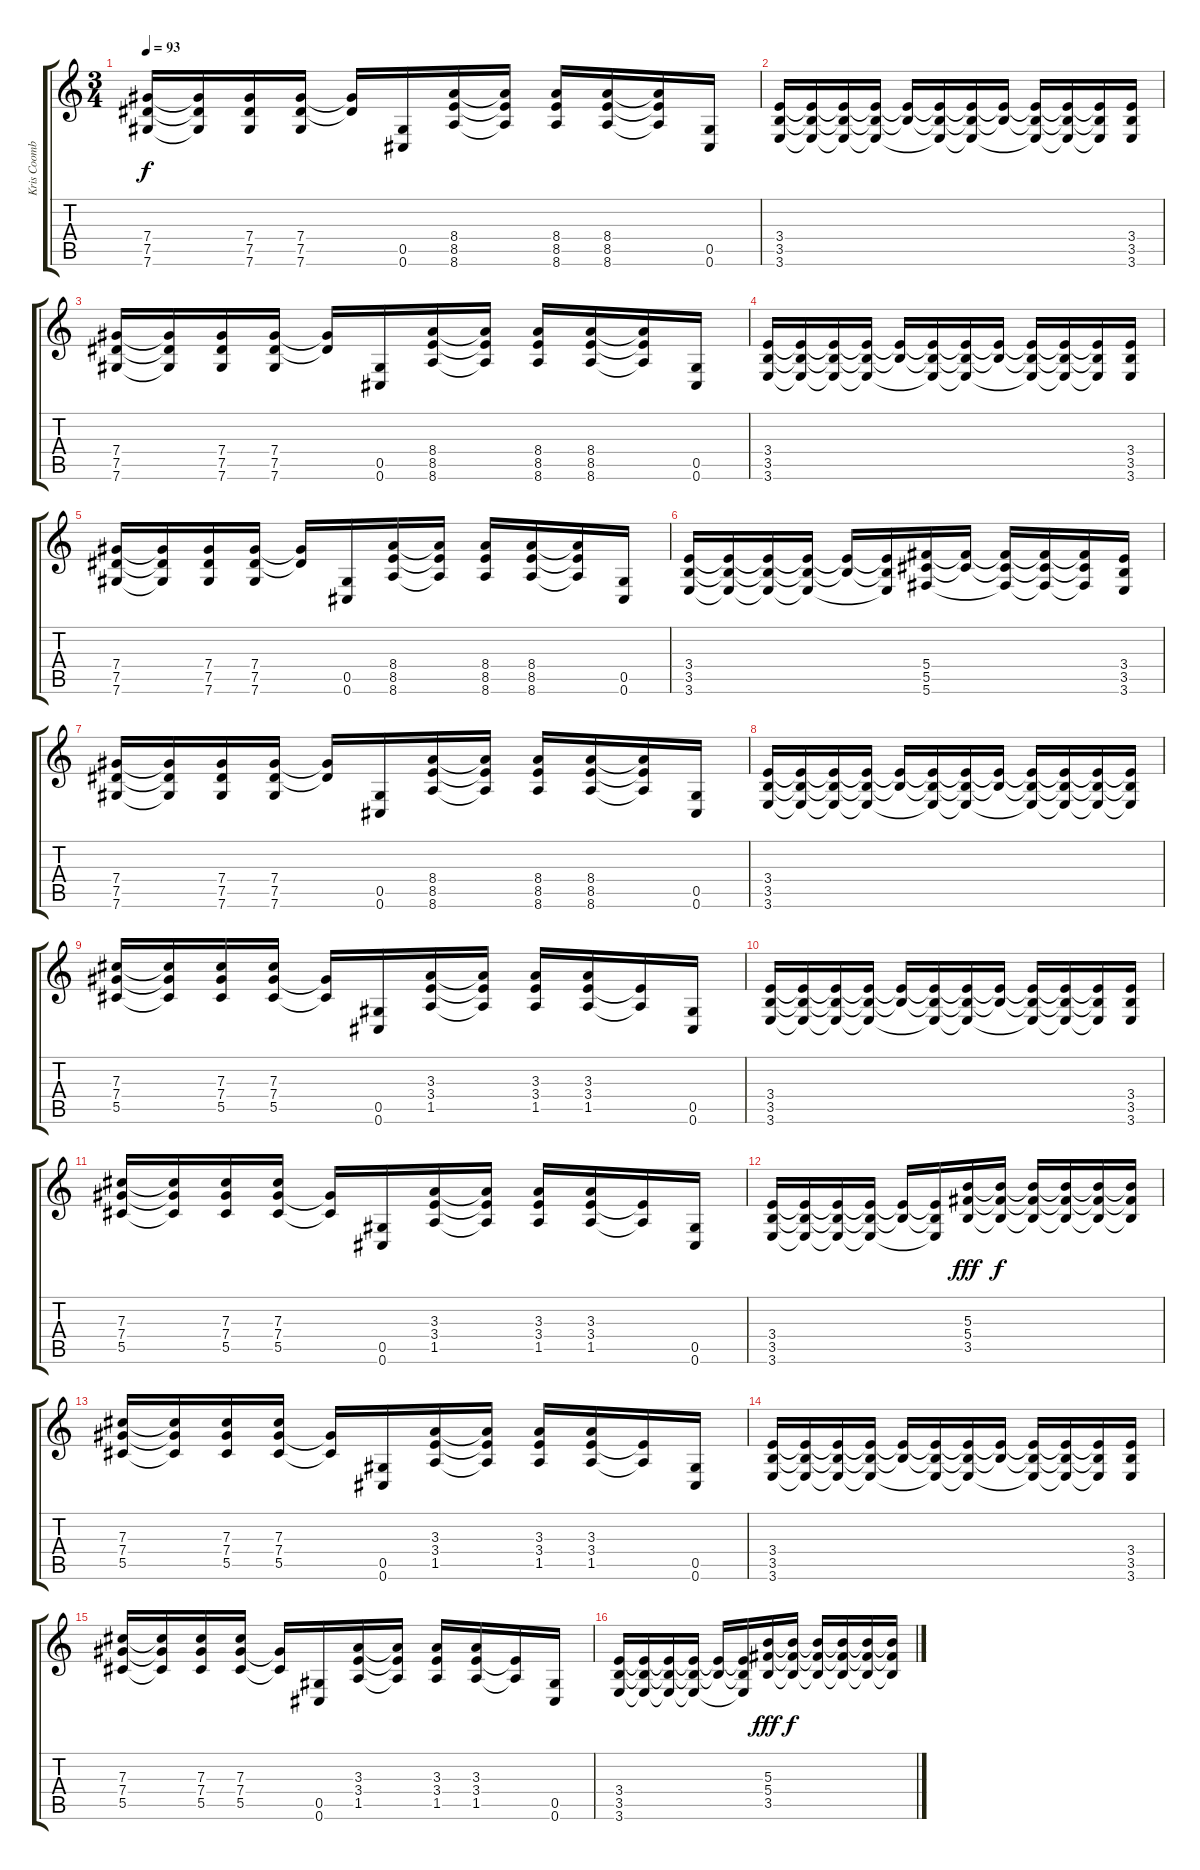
\track ("Kris Coombs" "Kris Coomb") {instrument distortionguitar}
\staff {score tabs}
\tuning (Eb4 Bb3 Gb3 Db3 Ab2 Db2) {hide}
\ts (3 4)
\tempo 93
\clef g2
\ks c
(7.4 7.5 7.6).16{dy f} (7.4{t} 7.5{t} 7.6{t}).16 (7.4 7.5 7.6).16 (7.4 7.5 7.6).16 (7.4{t} 7.5{t}).16 (0.5 0.6).16 (8.4 8.5 8.6).16 (8.4{t} 8.5{t} 8.6{t}).16 (8.4 8.5 8.6).16 (8.4 8.5 8.6).16 (8.4{t} 8.5{t} 8.6{t}).16 (0.5 0.6).16 |
(3.4 3.5 3.6).16 (3.4{t} 3.5{t} 3.6{t}).16 (3.4{t} 3.5{t} 3.6{t}).16 (3.4{t} 3.5{t} 3.6{t}).16 (3.4{t} 3.5{t}).16 (3.4{t} 3.5{t} 3.6{t}).16 (3.4{t} 3.5{t} 3.6{t}).16 (3.4{t} 3.5{t}).16 (3.4{t} 3.5{t} 3.6{t}).16 (3.4{t} 3.5{t} 3.6{t}).16 (3.4{t} 3.5{t} 3.6{t}).16 (3.4 3.5 3.6).16 |
(7.4 7.5 7.6).16 (7.4{t} 7.5{t} 7.6{t}).16 (7.4 7.5 7.6).16 (7.4 7.5 7.6).16 (7.4{t} 7.5{t}).16 (0.5 0.6).16 (8.4 8.5 8.6).16 (8.4{t} 8.5{t} 8.6{t}).16 (8.4 8.5 8.6).16 (8.4 8.5 8.6).16 (8.4{t} 8.5{t} 8.6{t}).16 (0.5 0.6).16 |
(3.4 3.5 3.6).16 (3.4{t} 3.5{t} 3.6{t}).16 (3.4{t} 3.5{t} 3.6{t}).16 (3.4{t} 3.5{t} 3.6{t}).16 (3.4{t} 3.5{t}).16 (3.4{t} 3.5{t} 3.6{t}).16 (3.4{t} 3.5{t} 3.6{t}).16 (3.4{t} 3.5{t}).16 (3.4{t} 3.5{t} 3.6{t}).16 (3.4{t} 3.5{t} 3.6{t}).16 (3.4{t} 3.5{t} 3.6{t}).16 (3.4 3.5 3.6).16 |
(7.4 7.5 7.6).16 (7.4{t} 7.5{t} 7.6{t}).16 (7.4 7.5 7.6).16 (7.4 7.5 7.6).16 (7.4{t} 7.5{t}).16 (0.5 0.6).16 (8.4 8.5 8.6).16 (8.4{t} 8.5{t} 8.6{t}).16 (8.4 8.5 8.6).16 (8.4 8.5 8.6).16 (8.4{t} 8.5{t} 8.6{t}).16 (0.5 0.6).16 |
(3.4 3.5 3.6).16 (3.4{t} 3.5{t} 3.6{t}).16 (3.4{t} 3.5{t} 3.6{t}).16 (3.4{t} 3.5{t} 3.6{t}).16 (3.4{t} 3.5{t}).16 (3.4{t} 3.5{t} 3.6{t}).16 (5.4 5.5 5.6).16 (5.4{t} 5.5{t}).16 (5.4{t} 5.5{t} 5.6{t}).16 (5.4{t} 5.5{t} 5.6{t}).16 (5.4{t} 5.5{t} 5.6{t}).16 (3.4 3.5 3.6).16 |
(7.4 7.5 7.6).16 (7.4{t} 7.5{t} 7.6{t}).16 (7.4 7.5 7.6).16 (7.4 7.5 7.6).16 (7.4{t} 7.5{t}).16 (0.5 0.6).16 (8.4 8.5 8.6).16 (8.4{t} 8.5{t} 8.6{t}).16 (8.4 8.5 8.6).16 (8.4 8.5 8.6).16 (8.4{t} 8.5{t} 8.6{t}).16 (0.5 0.6).16 |
(3.4 3.5 3.6).16 (3.4{t} 3.5{t} 3.6{t}).16 (3.4{t} 3.5{t} 3.6{t}).16 (3.4{t} 3.5{t} 3.6{t}).16 (3.4{t} 3.5{t}).16 (3.4{t} 3.5{t} 3.6{t}).16 (3.4{t} 3.5{t} 3.6{t}).16 (3.4{t} 3.5{t}).16 (3.4{t} 3.5{t} 3.6{t}).16 (3.4{t} 3.5{t} 3.6{t}).16 (3.4{t} 3.5{t} 3.6{t}).16 (3.4{t} 3.5{t} 3.6{t}).16 |
(7.3 7.4 5.5).16 (7.3{t} 7.4{t} 5.5{t}).16 (7.3 7.4 5.5).16 (7.3 7.4 5.5).16 (7.4{t} 5.5{t}).16 (0.5 0.6).16 (3.3 3.4 1.5).16 (3.3{t} 3.4{t} 1.5{t}).16 (3.3 3.4 1.5).16 (3.3 3.4 1.5).16 (3.4{t} 1.5{t}).16 (0.5 0.6).16 |
(3.4 3.5 3.6).16 (3.4{t} 3.5{t} 3.6{t}).16 (3.4{t} 3.5{t} 3.6{t}).16 (3.4{t} 3.5{t} 3.6{t}).16 (3.4{t} 3.5{t}).16 (3.4{t} 3.5{t} 3.6{t}).16 (3.4{t} 3.5{t} 3.6{t}).16 (3.4{t} 3.5{t}).16 (3.4{t} 3.5{t} 3.6{t}).16 (3.4{t} 3.5{t} 3.6{t}).16 (3.4{t} 3.5{t} 3.6{t}).16 (3.4 3.5 3.6).16 |
(7.3 7.4 5.5).16 (7.3{t} 7.4{t} 5.5{t}).16 (7.3 7.4 5.5).16 (7.3 7.4 5.5).16 (7.4{t} 5.5{t}).16 (0.5 0.6).16 (3.3 3.4 1.5).16 (3.3{t} 3.4{t} 1.5{t}).16 (3.3 3.4 1.5).16 (3.3 3.4 1.5).16 (3.4{t} 1.5{t}).16 (0.5 0.6).16 |
(3.4 3.5 3.6).16 (3.4{t} 3.5{t} 3.6{t}).16 (3.4{t} 3.5{t} 3.6{t}).16 (3.4{t} 3.5{t} 3.6{t}).16 (3.4{t} 3.5{t}).16 (3.4{t} 3.5{t} 3.6{t}).16 (5.3 5.4 3.5).16{dy fff} (5.3{t} 5.4{t} 3.5{t}).16{dy f} (5.3{t} 5.4{t} 3.5{t}).16 (5.3{t} 5.4{t} 3.5{t}).16 (5.3{t} 5.4{t} 3.5{t}).16 (5.3{t} 5.4{t} 3.5{t}).16 |
(7.3 7.4 5.5).16 (7.3{t} 7.4{t} 5.5{t}).16 (7.3 7.4 5.5).16 (7.3 7.4 5.5).16 (7.4{t} 5.5{t}).16 (0.5 0.6).16 (3.3 3.4 1.5).16 (3.3{t} 3.4{t} 1.5{t}).16 (3.3 3.4 1.5).16 (3.3 3.4 1.5).16 (3.4{t} 1.5{t}).16 (0.5 0.6).16 |
(3.4 3.5 3.6).16 (3.4{t} 3.5{t} 3.6{t}).16 (3.4{t} 3.5{t} 3.6{t}).16 (3.4{t} 3.5{t} 3.6{t}).16 (3.4{t} 3.5{t}).16 (3.4{t} 3.5{t} 3.6{t}).16 (3.4{t} 3.5{t} 3.6{t}).16 (3.4{t} 3.5{t}).16 (3.4{t} 3.5{t} 3.6{t}).16 (3.4{t} 3.5{t} 3.6{t}).16 (3.4{t} 3.5{t} 3.6{t}).16 (3.4 3.5 3.6).16 |
(7.3 7.4 5.5).16 (7.3{t} 7.4{t} 5.5{t}).16 (7.3 7.4 5.5).16 (7.3 7.4 5.5).16 (7.4{t} 5.5{t}).16 (0.5 0.6).16 (3.3 3.4 1.5).16 (3.3{t} 3.4{t} 1.5{t}).16 (3.3 3.4 1.5).16 (3.3 3.4 1.5).16 (3.4{t} 1.5{t}).16 (0.5 0.6).16 |
(3.4 3.5 3.6).16 (3.4{t} 3.5{t} 3.6{t}).16 (3.4{t} 3.5{t} 3.6{t}).16 (3.4{t} 3.5{t} 3.6{t}).16 (3.4{t} 3.5{t}).16 (3.4{t} 3.5{t} 3.6{t}).16 (5.3 5.4 3.5).16{dy fff} (5.3{t} 5.4{t} 3.5{t}).16{dy f} (5.3{t} 5.4{t} 3.5{t}).16 (5.3{t} 5.4{t} 3.5{t}).16 (5.3{t} 5.4{t} 3.5{t}).16 (5.3{t} 5.4{t} 3.5{t}).16
